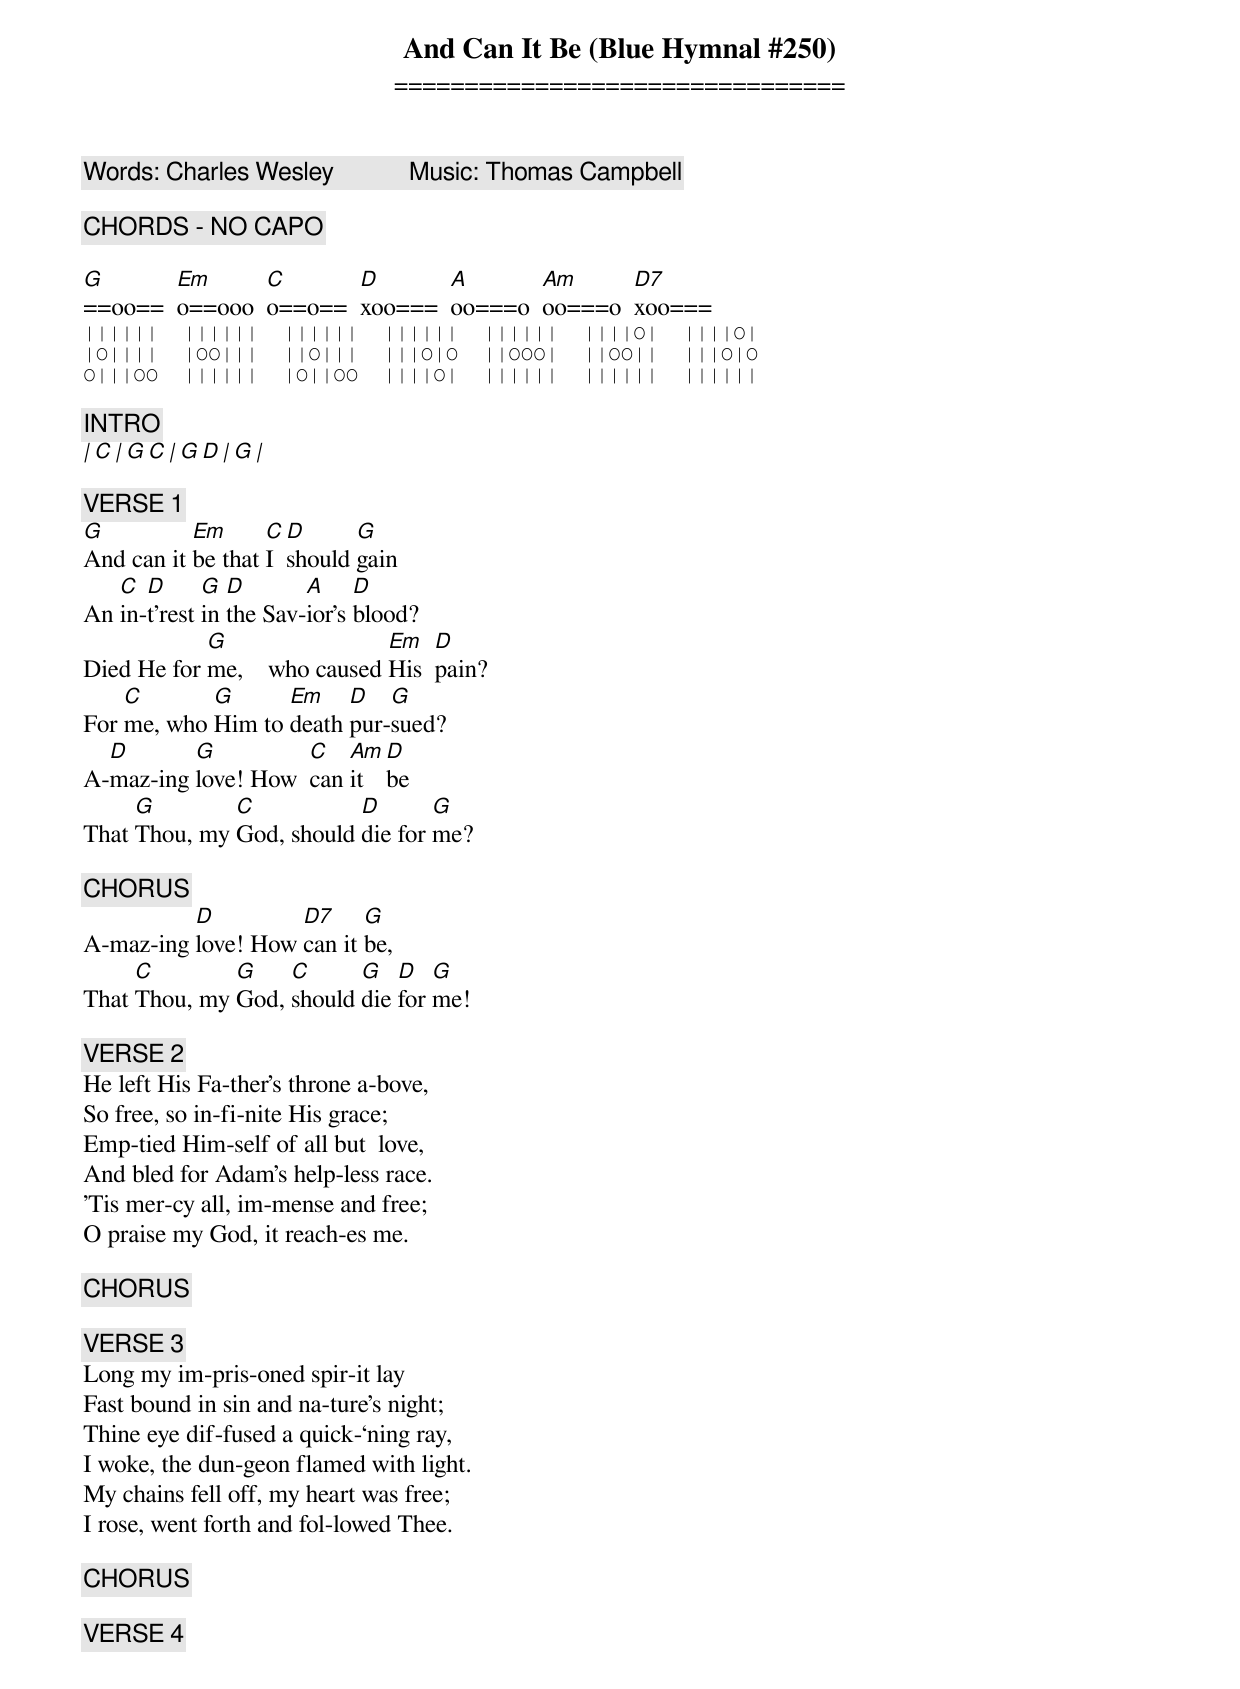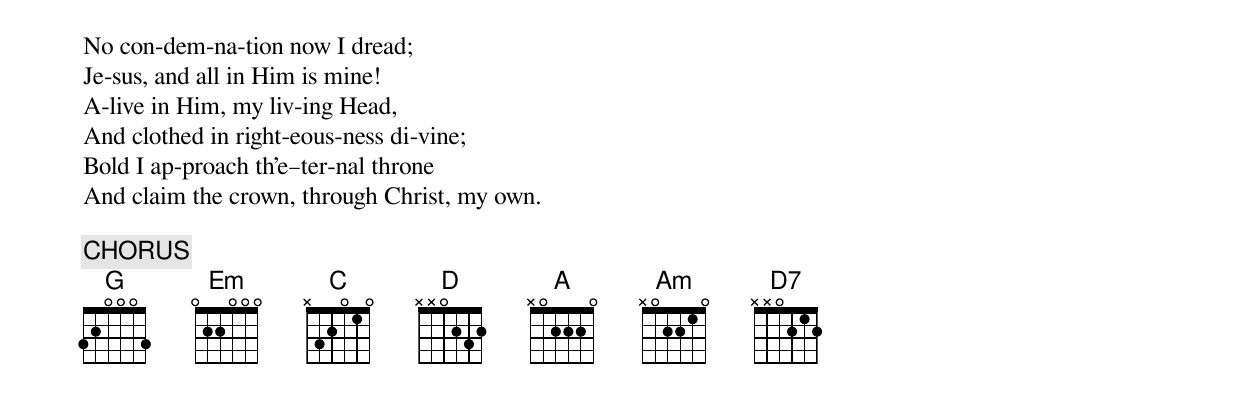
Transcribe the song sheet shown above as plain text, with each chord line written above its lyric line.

And Can It Be (Blue Hymnal #250)
================================
Words: Charles Wesley            Music: Thomas Campbell

[ CHORDS - NO CAPO ]

G       Em      C       D       A       Am      D7
==oo==  o==ooo  o==o==  xoo===  oo===o  oo===o  xoo===
||||||  ||||||  ||||||  ||||||  ||||||  ||||O|  ||||O|
|O||||  |OO|||  ||O|||  |||O|O  ||OOO|  ||OO||  |||O|O
O|||OO  ||||||  |O||OO  ||||O|  ||||||  ||||||  ||||||

[ INTRO ]
| C  | G C  | G D  | G  |

[ VERSE 1 ]
G          Em      C  D      G
And can it be that I  should gain
   C  D      G  D       A     D
An in-t’rest in the Sav-ior’s blood?
            G                 Em   D
Died He for me,    who caused His  pain?
    C       G      Em    D   G
For me, who Him to death pur-sued?
  D       G          C   Am  D
A-maz-ing love! How  can it  be
     G        C           D       G
That Thou, my God, should die for me?

[ CHORUS ]
          D         D7     G
A-maz-ing love! How can it be,
     C        G    C      G   D   G
That Thou, my God, should die for me!

[ VERSE 2 ]
He left His Fa-ther’s throne a-bove,
So free, so in-fi-nite His grace;
Emp-tied Him-self of all but  love,
And bled for Adam’s help-less race.
’Tis mer-cy all, im-mense and free;
O praise my God, it reach-es me.

[ CHORUS ]

[ VERSE 3 ]
Long my im-pris-oned spir-it lay
Fast bound in sin and na-ture’s night;
Thine eye dif-fused a quick-‘ning ray,
I woke, the dun-geon flamed with light.
My chains fell off, my heart was free;
I rose, went forth and fol-lowed Thee.

[ CHORUS ]

[ VERSE 4 ]
No con-dem-na-tion now I dread;
Je-sus, and all in Him is mine!
A-live in Him, my liv-ing Head,
And clothed in right-eous-ness di-vine;
Bold I ap-proach th’e–ter-nal throne
And claim the crown, through Christ, my own.

[ CHORUS ]
